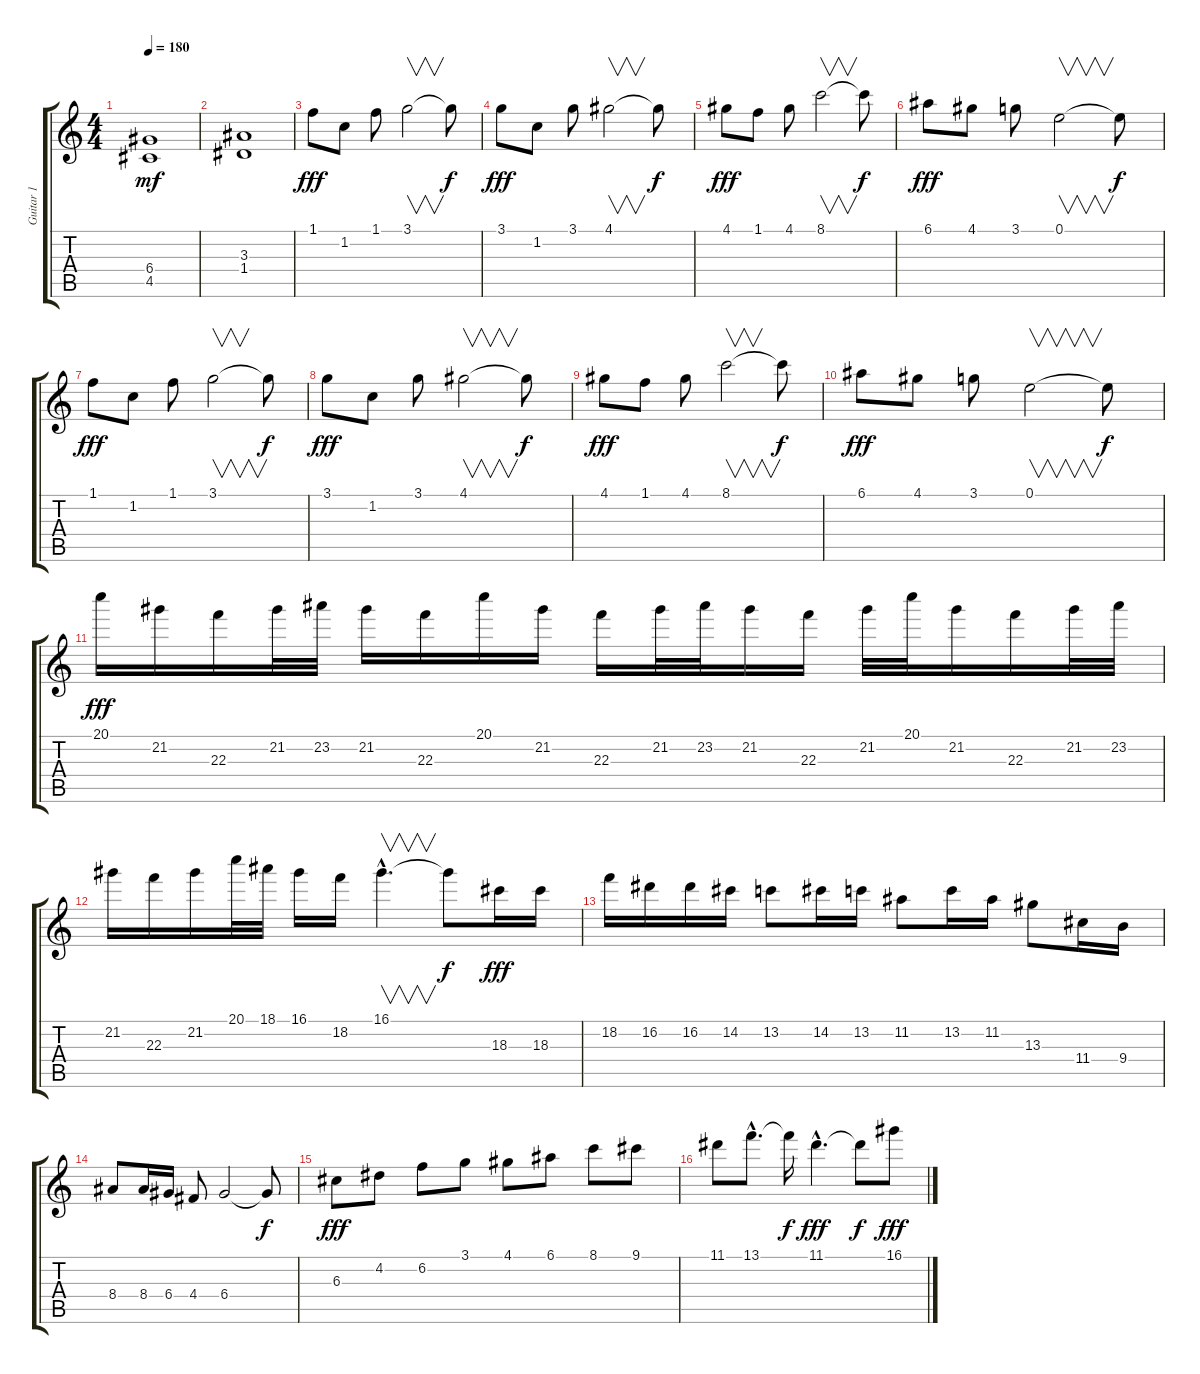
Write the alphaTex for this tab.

\track ("Guitar 1" "Guitar 1") {instrument distortionguitar}
\staff {score tabs}
\tuning (E4 B3 G3 D3 A2 E2) {hide}
\ts (4 4)
\tempo 180
\clef g2
\ks c
(6.4 4.5).1{dy mf} |
(3.3 1.4).1 |
1.1.8{dy fff} 1.2.8 1.1.8 3.1.2{v} 3.1{t}.8{dy f} |
3.1.8{dy fff} 1.2.8 3.1.8 4.1.2{v} 4.1{t}.8{dy f} |
4.1.8{dy fff} 1.1.8 4.1.8 8.1.2{v} 8.1{t}.8{dy f} |
6.1.8{dy fff} 4.1.8 3.1.8 0.1.2{v} 0.1{t}.8{dy f} |
1.1.8{dy fff} 1.2.8 1.1.8 3.1.2{v} 3.1{t}.8{dy f} |
3.1.8{dy fff} 1.2.8 3.1.8 4.1.2{v} 4.1{t}.8{dy f} |
4.1.8{dy fff} 1.1.8 4.1.8 8.1.2{v} 8.1{t}.8{dy f} |
6.1.8{dy fff} 4.1.8 3.1.8 0.1.2{v} 0.1{t}.8{dy f} |
20.1.16{dy fff} 21.2.16 22.3.16 21.2.32 23.2.32 21.2.16 22.3.16 20.1.16 21.2.16 22.3.16 21.2.32 23.2.32 21.2.16 22.3.16 21.2.32 20.1.32 21.2.16 22.3.16 21.2.32 23.2.32 |
21.2.16 22.3.16 21.2.16 20.1.32 18.1.32 16.1.16 18.2.16 16.1{hac}.4{v d} 16.1{t}.8{dy f} 18.3.16{dy fff} 18.3.16 |
18.2.16 16.2.16 16.2.16 14.2.16 13.2.8 14.2.16 13.2.16 11.2.8 13.2.16 11.2.16 13.3.8 11.4.16 9.4.16 |
8.4.8 8.4.16 6.4.16 4.4.8 6.4.2 6.4{t}.8{dy f} |
6.3.8{dy fff} 4.2.8 6.2.8 3.1.8 4.1.8 6.1.8 8.1.8 9.1.8 |
11.1.8 13.1{hac}.8{d} 13.1{t}.16{dy f} 11.1{hac}.4{d dy fff} 11.1{t}.8{dy f} 16.1.8{dy fff}
